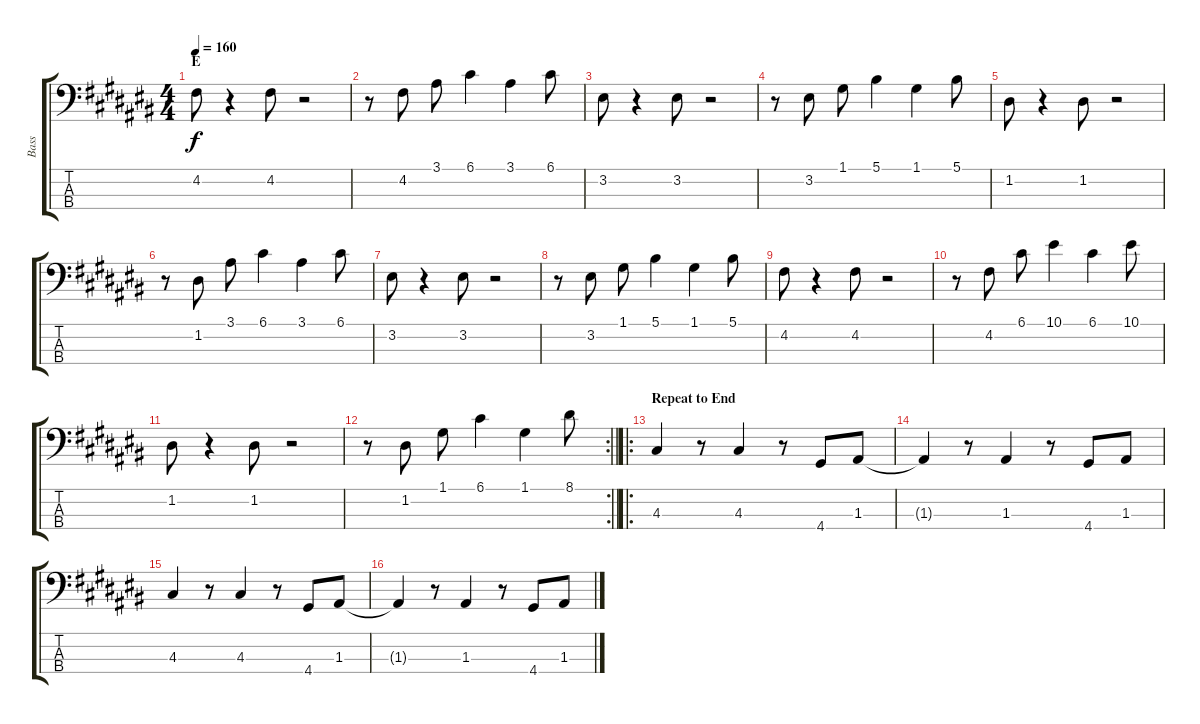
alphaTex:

\track ("Bass" "Bass") {instrument acousticbass}
\staff {score tabs}
\tuning (G2 D2 A1 E1) {hide}
\ts (4 4)
\section ("" "E")
\tempo 160
\clef f4
\ks c#
4.2.8{dy f} r.4 4.2.8 r.2 |
r.8 4.2.8 3.1.8 6.1.4 3.1.4 6.1.8 |
3.2.8 r.4 3.2.8 r.2 |
r.8 3.2.8 1.1.8 5.1.4 1.1.4 5.1.8 |
1.2.8 r.4 1.2.8 r.2 |
r.8 1.2.8 3.1.8 6.1.4 3.1.4 6.1.8 |
3.2.8 r.4 3.2.8 r.2 |
r.8 3.2.8 1.1.8 5.1.4 1.1.4 5.1.8 |
4.2.8 r.4 4.2.8 r.2 |
r.8 4.2.8 6.1.8 10.1.4 6.1.4 10.1.8 |
1.2.8 r.4 1.2.8 r.2 |
\rc 2
\barLineRight lightlight
r.8 1.2.8{balance 16} 1.1.8{balance 0} 6.1.4{balance 16} 1.1.4{balance 0} 8.1.8{balance 15} |
\ro
\section ("" "Repeat to End")
4.3.4{balance 8} r.8 4.3.4 r.8 4.4.8 1.3.8 |
1.3{t}.4 r.8 1.3.4 r.8 4.4.8 1.3.8 |
4.3.4 r.8 4.3.4 r.8 4.4.8 1.3.8 |
1.3{t}.4 r.8 1.3.4 r.8 4.4.8 1.3.8
